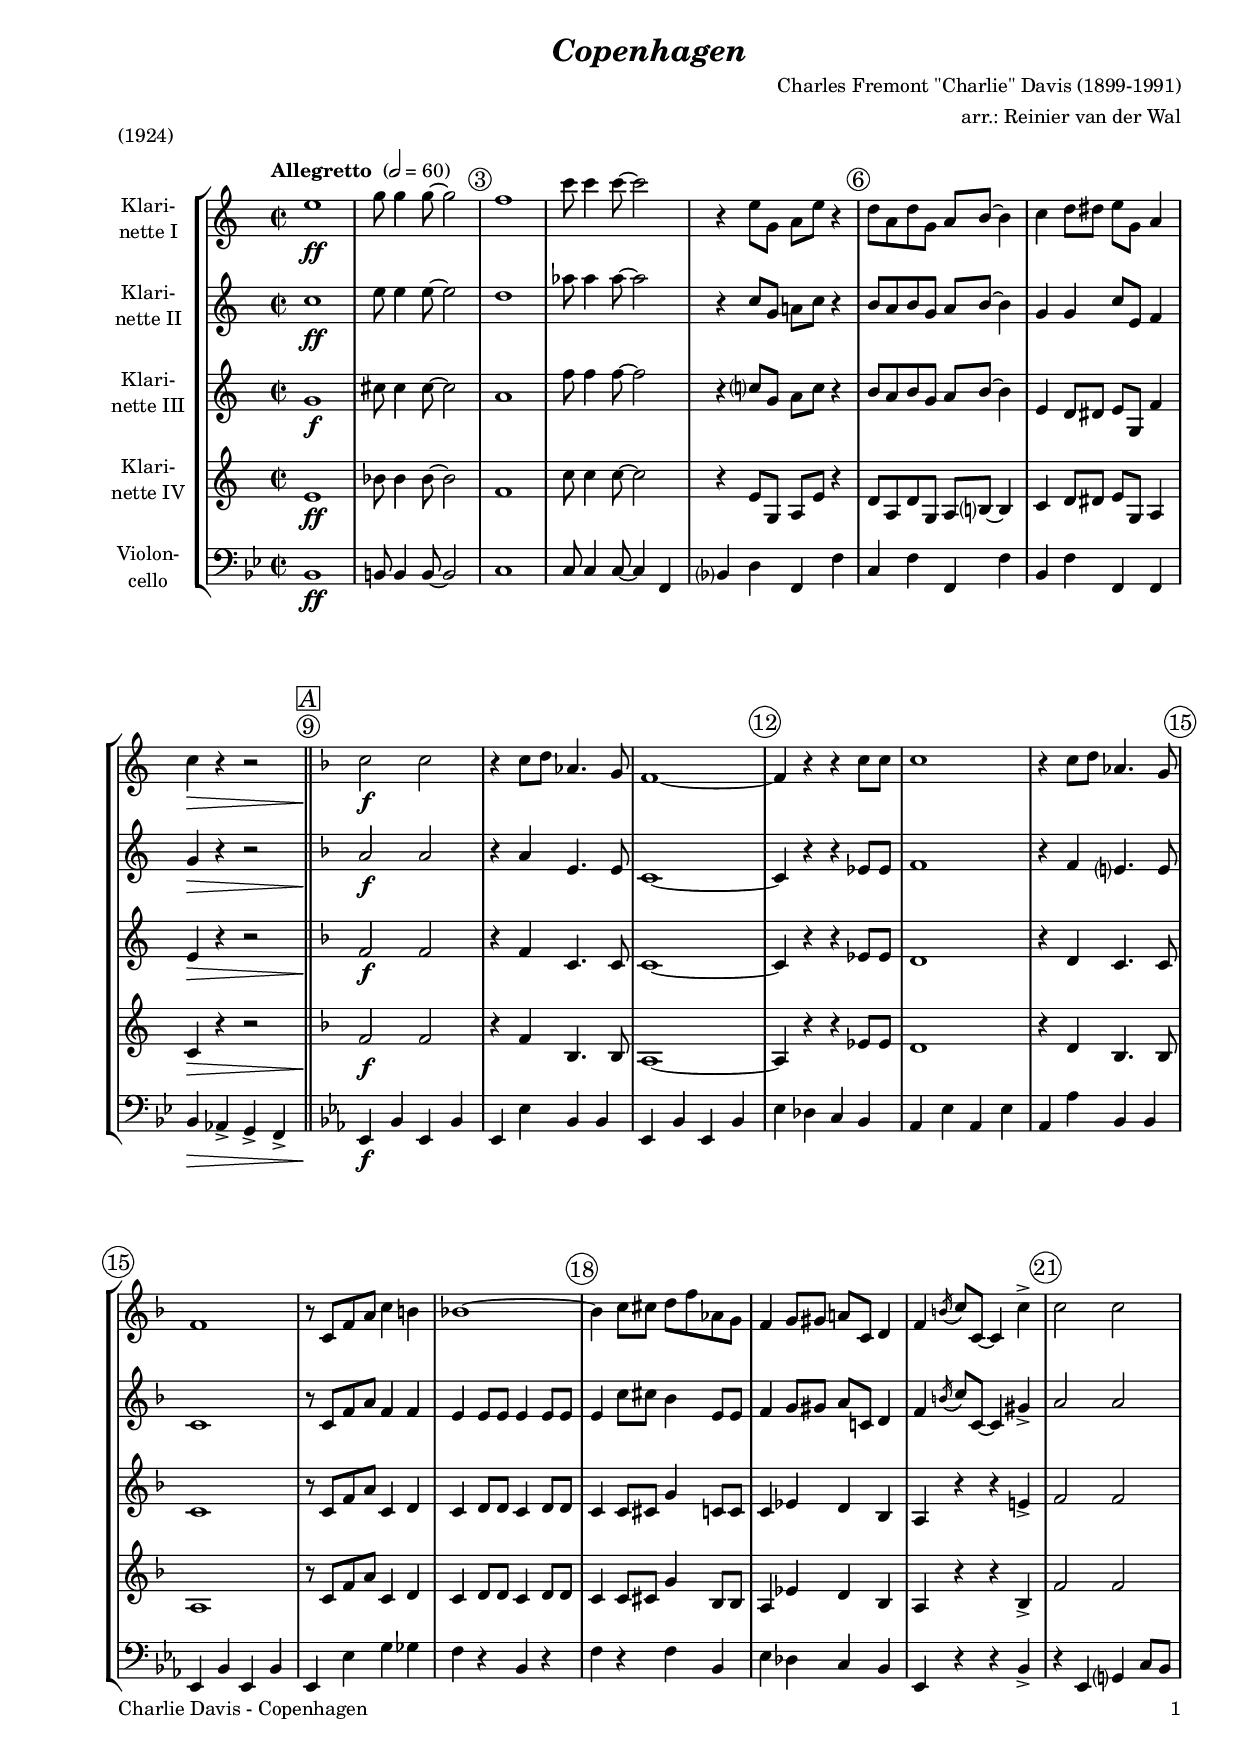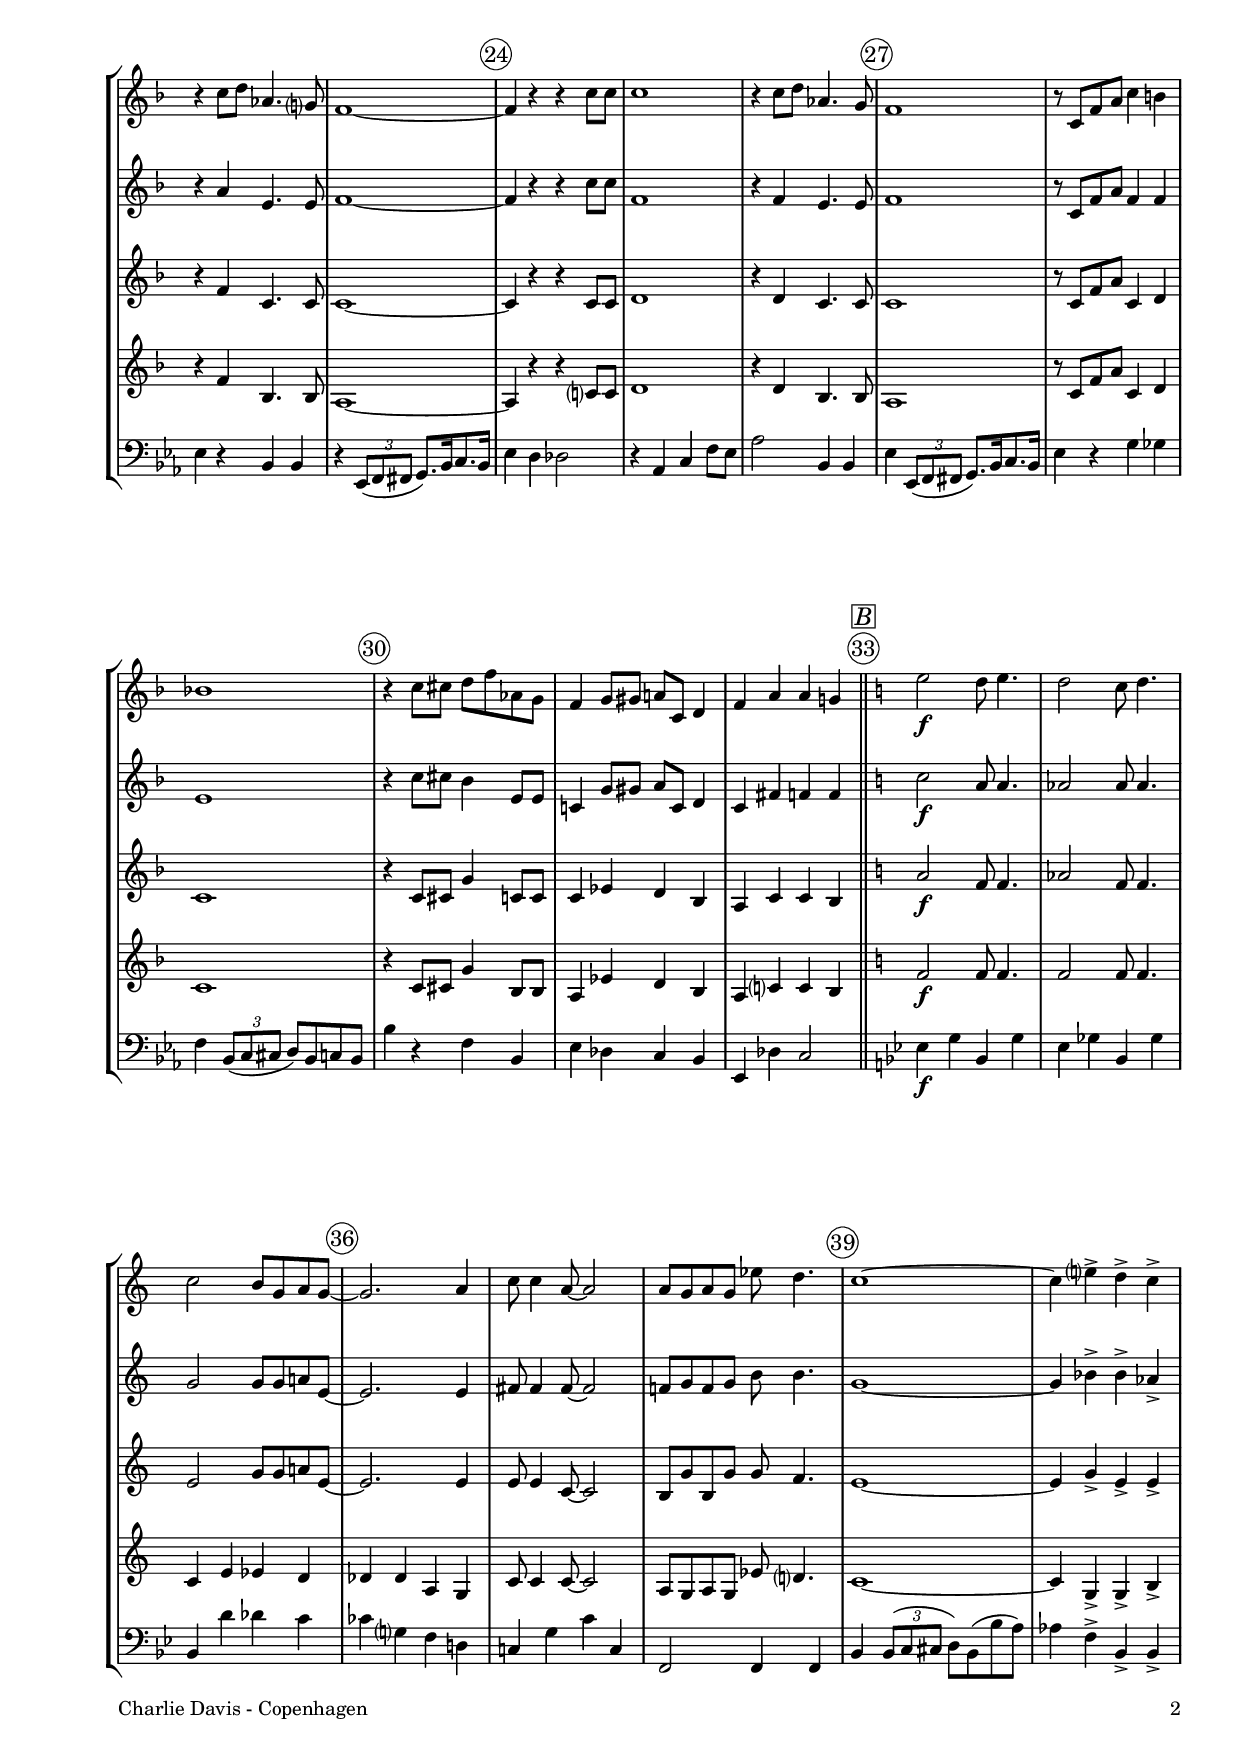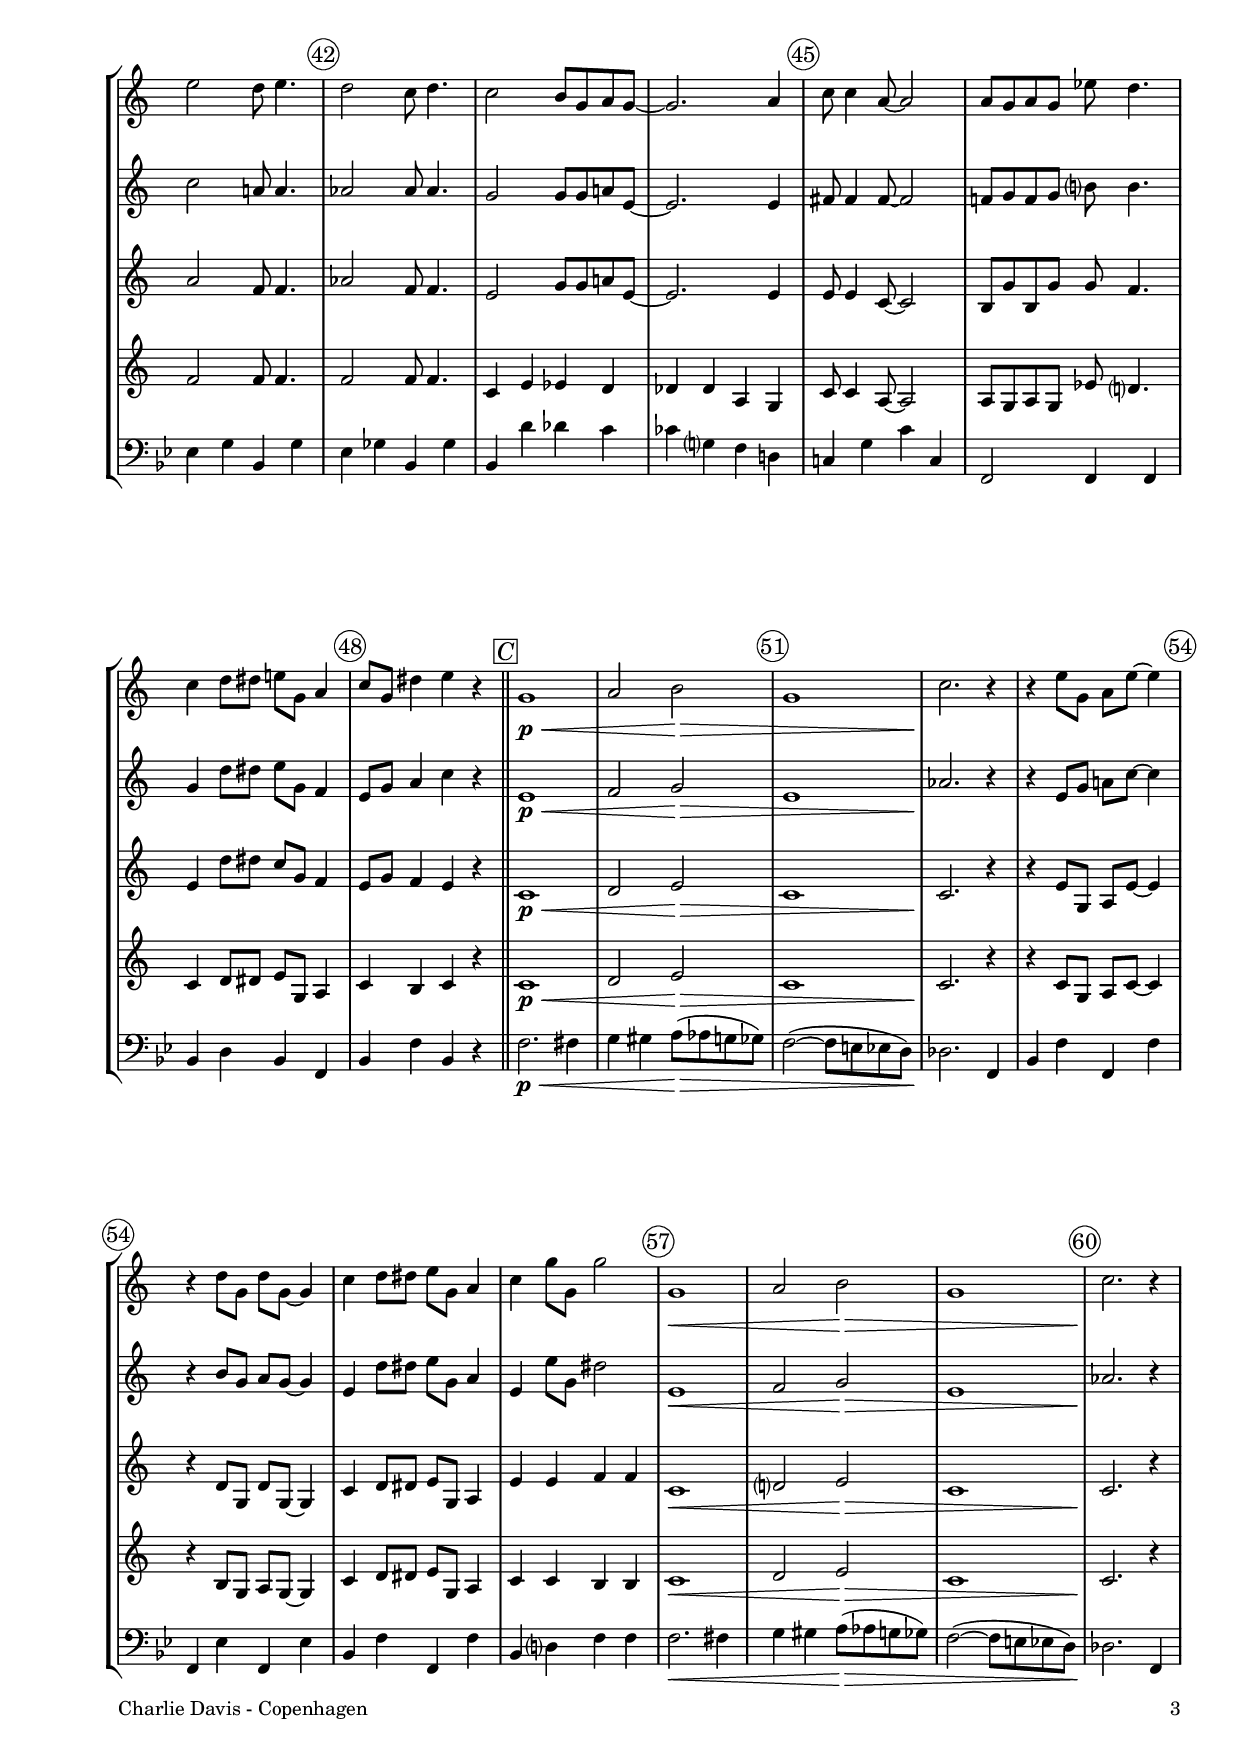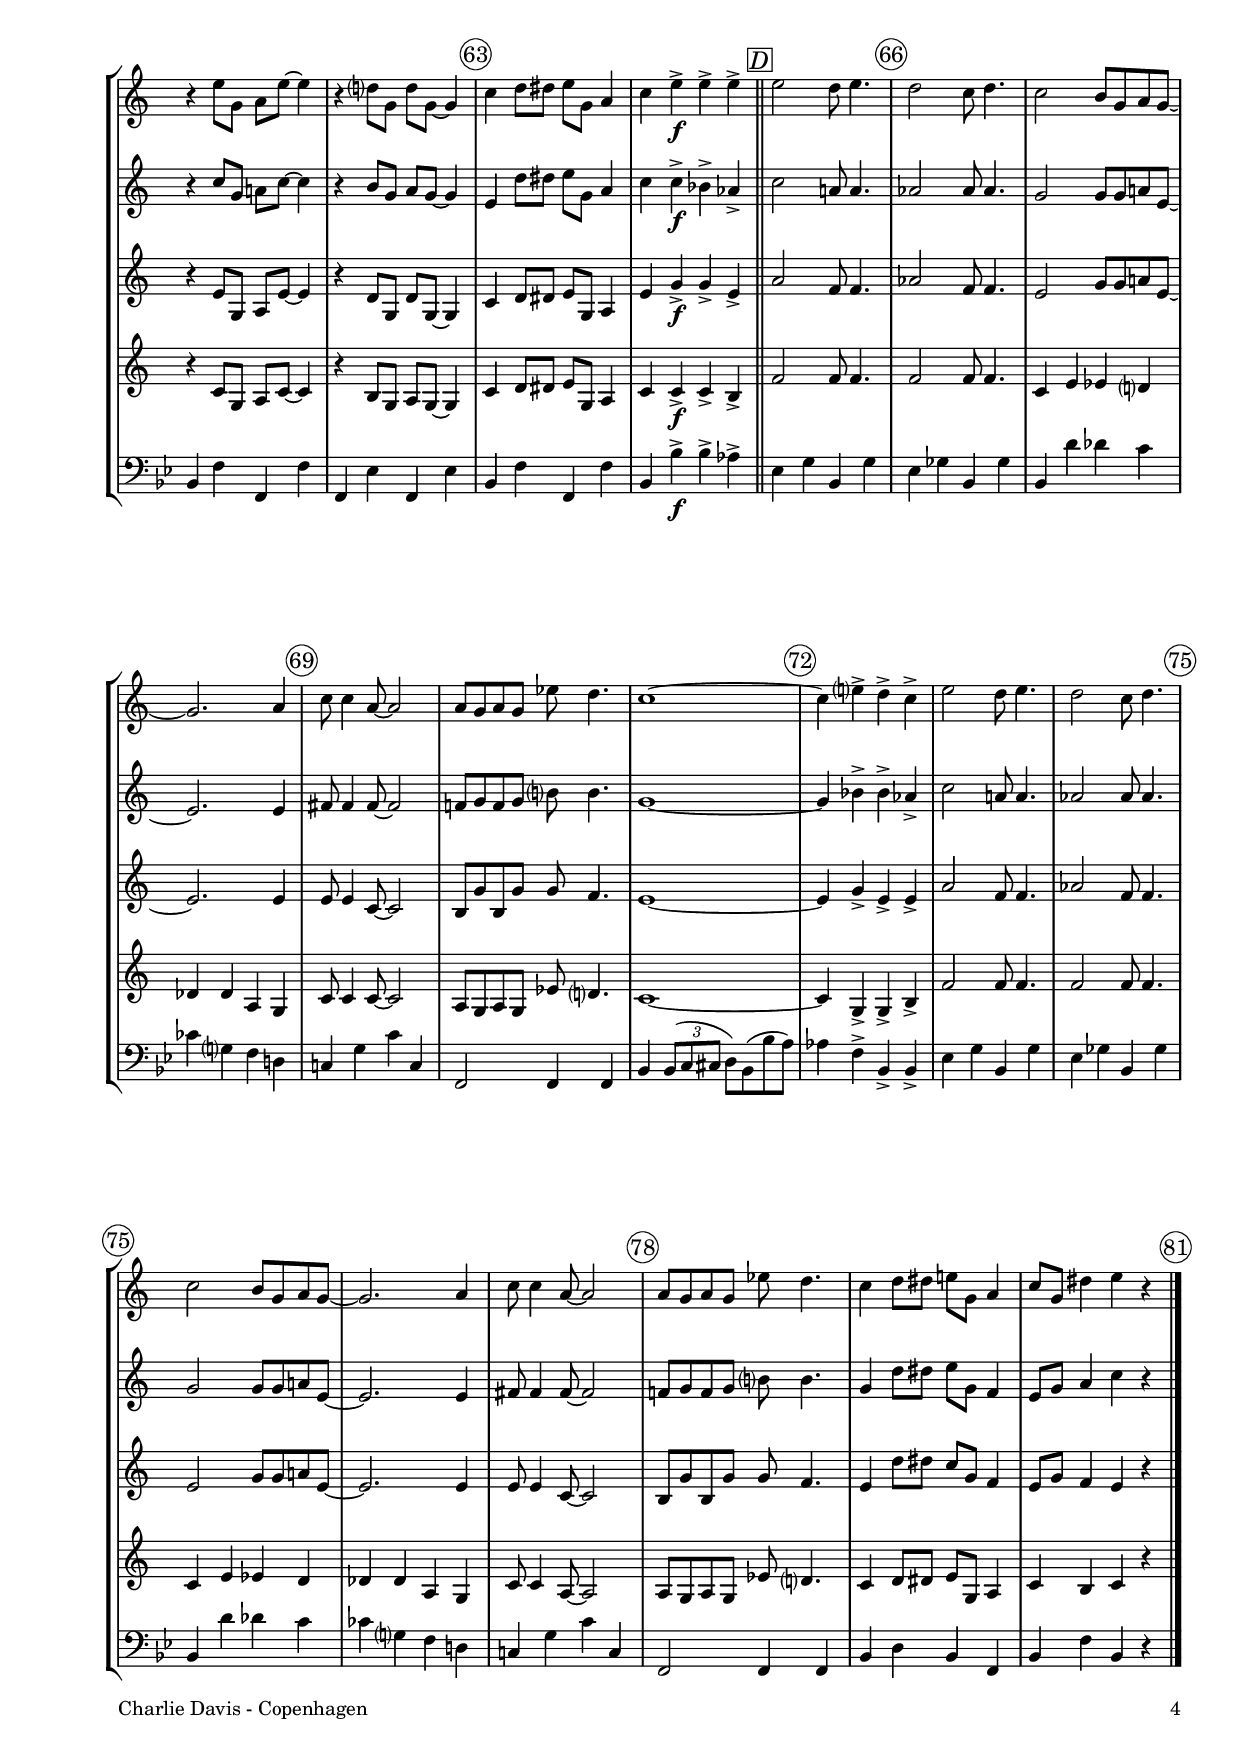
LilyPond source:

\version "2.18.2"
\include "deutsch.ly"
  
#(set-global-staff-size 17)

\header {
  title       = \markup \italic "Copenhagen"
  composer    = "Charles Fremont \"Charlie\" Davis (1899-1991)"
  arranger    = "arr.: Reinier van der Wal"
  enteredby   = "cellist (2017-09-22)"
  piece       = "(1924)"
}

voiceconsts = {
  \key c \major
  \time 2/2
  \clef "treble"
  %\numericTimeSignature
  \compressFullBarRests
  % Print a bar number every third measure
  \override Score.BarNumber.break-visibility = ##(#t #t #t)
  \set Score.barNumberVisibility = #(every-nth-bar-number-visible 3)
  % Draw a circle round the following bar number(s)
  \override Score.BarNumber.stencil
    = #(make-stencil-circler 0.1 0.25 ly:text-interface::print)
  % Increase the size of the bar number by 25%
  \override Score.BarNumber.font-size = #1.25
  % Center-align bar numbers
  \override Score.BarNumber.self-alignment-X = #CENTER
  \tempo "Allegretto " 2=60
}

boxa = { \bar "||" \mark \markup \box \italic "A" \key f \major }
boxb = { \bar "||" \mark \markup \box \italic "B" \key c \major }
boxc = { \bar "||" \mark \markup \box \italic "C" }
boxd = { \bar "||" \mark \markup \box \italic "D" }

mifl = "flute"
micl = "clarinet"
miba = "cello"

va = \relative c'' {
  \voiceconsts

  e1\ff
  g8 g4 g8~ g2
  f1
  c'8 c4 c8~ c2
  r4 e,8 g, a e' r4
  d8 a d g, a h~ h4
  c d8 dis e g, a4

  c\> r r2 \boxa
  c\!\f c
  r4 c8 d as4. g8
  f1~
  f4 r r c'8 c
  c1
  r4 c8 d as4. g8
  f1
  r8 c f a c4 h

  b!1~
  b4 c8 cis d f as, g
  f4 g8 gis a! c, d4
  f \acciaccatura h16 c8 c,~ c4 c'->
  c2 c
  r4 c8 d as4. g?8
  f1~
  f4 r r c'8 c

  c1
  r4 c8 d as4. g8
  f1
  r8 c f a c4 h
  b!1
  r4 c8 cis d f as, g
  f4 g8 gis a! c, d4

  f a a g! \boxb
  e'2\f d8 e4.
  d2 c8 d4.
  c2 h8 g a g~
  g2. a4
  c8 c4 a8~ a2
  a8 g a g es' d4.
  c1~

  c4 e?-> d-> c->
  e2 d8 e4.
  d2 c8 d4.
  c2 h8 g a g~
  g2. a4
  c8 c4 a8~ a2
  a8 g a g es' d4.
  c4 d8 dis e! g, a4

  c8 g dis'4 e r \boxc
  g,1\p\<
  a2 h\!\>
  g1
  c2.\! r4
  r e8 g, a e'~ e4
  r d8 g, d' g,~ g4
  c d8 dis e g, a4
  c g'8 g, g'2
  g,1\<

  a2 h\!\>
  g1
  c2.\! r4
  r e8 g, a e'~ e4
  r d?8 g, d' g,~ g4
  c d8 dis e g, a4
  c e->\f e-> e-> \boxd
  
  e2 d8 e4.
  d2 c8 d4.
  c2 h8 g a g~
  g2. a4
  c8 c4 a8~ a2
  a8 g a g es' d4.
  c1~

  c4 e?-> d-> c->
  e2 d8 e4.
  d2 c8 d4.
  c2 h8 g a g~
  g2. a4
  c8 c4 a8~ a2
  a8 g a g es' d4.
  c4 d8 dis e! g, a4

  c8 g dis'4 e r \bar "|."
}

vb = \relative c'' {
  \voiceconsts

  c1\ff
  e8 e4 e8~ e2
  d1
  as'8 as4 as8~ as2
  r4 c,8 g a! c r4
  h8 a h g a h~ h4
  g g c8 e, f4

  g\> r r2 \boxa
  a\f a
  r4 a e4. e8
  c1~
  c4 r r es8 es
  f1
  r4 f e?4. e8
  c1
  r8 c f a f4 f

  e e8 e e4 e8 e
  e4 c'8 cis b4 e,8 e
  f4 g8 gis a c,! d4
  f \acciaccatura h16 c8 c,~ c4 gis'->
  a2 a
  r4 a e4. e8
  f1~

  f4 r r c'8 c
  f,1
  r4 f e4. e8
  f1
  r8 c f a f4 f
  e1
  r4 c'8 cis b4 e,8 e
  c!4 g'8 gis a c, d4

  c fis f f \boxb
  c'2\f a8 a4.
  as2 as8 as4.
  g2 g8 g a! e~
  e2. e4
  fis8 fis4 fis8~ fis2
  f!8 g f g h h4.
  g1~

  g4 b-> b-> as->
  c2 a!8 a4.
  as2 as8 as4.
  g2 g8 g a! e~
  e2. e4
  fis8 fis4 fis8~ fis2
  f!8 g f g h? h4.

  g4 d'8 dis e g, f4
  e8 g a4 c r \boxc
  e,1\p\<
  f2 g\!\>
  e1
  as2.\! r4
  r e8 g a! c~ c4
  r h8 g a g~ g4

  e d'8 dis e g, a4
  e e'8 g, dis'2
  e,1\<
  f2 g\!\>
  e1
  as2.\! r4
  r c8 g a! c~ c4
  r h8 g a g~ g4

  e d'8 dis e g, a4
  c c->\f b-> as-> \boxd
  c2 a!8 a4.
  as2 as8 as4.
  g2 g8 g a! e~
  e2. e4
  fis8 fis4 fis8~ fis2
  f!8 g f g h? h4.
  g1~

  g4 b-> b-> as->
  c2 a!8 a4.
  as2 as8 as4.
  g2 g8 g a! e~
  e2. e4
  fis8 fis4 fis8~ fis2
  f!8 g f g h? h4.

  g4 d'8 dis e g, f4
  e8 g a4 c r \bar "|."
}

vc = \relative c'' {
  \voiceconsts

  g1\f
  cis8 cis4 cis8~ cis2
  a1
  f'8 f4 f8~ f2
  r4 c?8 g a c r4
  h8 a h g a h~ h4
  e, d8 dis e g, f'4

  e\> r r2 \boxa
  f\!\f f
  r4 f c4. c8
  c1~
  c4 r r es8 es
  d1
  r4 d c4. c8
  c1
  r8 c f a c,4 d

  c d8 d c4 d8 d
  c4 c8 cis g'4 c,8 c
  c4 es d b
  a r r e'!->
  f2 f
  r4 f c4. c8
  c1~

  c4 r r c8 c
  d1
  r4 d c4. c8
  c1
  r8 c f a c,4 d
  c1
  r4 c8 cis g'4 c,8 c
  c4 es d b

  a c c b \boxb
  a'2\f f8 f4.
  as2 f8 f4.
  e2 g8 g a! e~
  e2. e4
  e8 e4 c8~ c2
  h8 g' h, g' g f4.
  e1~

  e4 g-> e-> e->
  a2  f8 f4.
  as2 f8 f4.
  e2 g8 g a! e~
  e2. e4
  e8 e4 c8~ c2
  h8 g' h, g' g f4.

  e4 d'8 dis c g f4
  e8 g f4 e r \boxc
  c1\p\<
  d2 e\!\>
  c1
  c2.\! r4
  r e8 g, a e'~ e4
  r d8 g, d' g,~ g4

  c d8 dis e g, a4
  e' e f f
  c1\<
  d?2 e\!\>
  c1
  c2.\! r4
  r e8 g, a e'~ e4
  r d8 g, d' g, ~g4

  c d8 dis e g, a4
  e' g->\f g-> e-> \boxd
  a2 f8 f4.
  as2 f8 f4.
  e2 g8 g a! e~
  e2. e4
  e8 e4 c8~ c2
  h8 g' h, g' g f4.
  e1~

  e4 g-> e-> e->
  a2  f8 f4.
  as2 f8 f4.
  e2 g8 g a! e~
  e2. e4
  e8 e4 c8~ c2
  h8 g' h, g' g f4.

  e4 d'8 dis c g f4
  e8 g f4 e r \bar "|."
}

vd = \relative c' {
  \voiceconsts

  e1\ff
  b'8 b4 b8~ b2
  f1
  c'8 c4 c8~ c2
  r4 e,8 g, a e' r4
  d8 a d g, a h?~ h4
  c d8 dis e g, a4

  c\> r r2 \boxa
  f\!\f f
  r4 f b,4. b8
  a1~
  a4 r r es'8 es
  d1
  r4 d b4. b8
  a1
  r8 c f a c,4 d

  c4 d8 d c4 d8 d
  c4 c8 cis g'4 b,8 b
  a4 es' d b
  a r r b->
  f'2 f
  r4 f b,4. b8
  a1~

  a4 r r c?8 c
  d1
  r4 d b4. b8
  a1
  r8 c f a c,4 d
  c1
  r4 c8 cis g'4 b,8 b
  a4 es' d b

  a c? c b \boxb
  f'2\f f8 f4.
  f2 f8 f4.
  c4 e es d
  des des a g
  c8 c4 c8~ c2

  a8 g a g es' d?4.
  c1~
  c4 g-> g-> h->
  f'2 f8 f4.
  f2 f8 f4.
  c4 e es d
  des des a g

  c8 c4 a8~ a2
  a8 g a g es' d?4.
  c4 d8 dis e g, a4
  c h c r \boxc
  c1\p\<
  d2 e\!\>
  c1
  c2.\! r4

  r4 c8 g a c~ c4
  r h8 g a g~ g4
  c d8 dis e g, a4
  c c h h
  c1\<
  d2 e\!\>
  c1
  c2.\! r4

  r c8 g a c~ c4
  r h8 g a g~ g4
  c d8 dis e g, a4
  c c->\f c-> h-> \boxd
  f'2 f8 f4.
  f2 f8 f4.
  c4 e es d?
  des des a g
  c8 c4 c8~ c2

  a8 g a g es' d?4.
  c1~
  c4 g-> g-> h->
  f'2 f8 f4.
  f2 f8 f4.
  c4 e es d
  des des a g

  c8 c4 a8~ a2
  a8 g a g es' d?4.
  c4 d8 dis e g, a4
  c h c r \bar "|."
}

ve = \relative c {
  \voiceconsts
  \clef "bass"

  c1\ff
  cis8 cis4 cis8~ cis2
  d1
  d8 d4 d8~ d4 g,
  c? e g, g'
  d g g, g'
  c, g' g, g

  c\> b-> a-> g-> \boxa
  f\!\f c' f, c'
  f, f' c c
  f, c' f, c'
  f es d c
  b f' b, f'
  b, b' c, c

  f, c' f, c'
  f, f' a as
  g r c, r
  g' r g c,
  f es d c
  f, r r c'->
  r f, a? d8 c
  f4 r c c

  r \tuplet 3/2 4 { f,8( g gis } a8.) c16 d8. c16
  f4 e es2
  r4 b d g8 f
  b2 c,4 c
  f4 \tuplet 3/2 4 { f,8( g gis } a8.) c16 d8. c16
  f4 r a as

  g4 \tuplet 3/2 4 { c,8( d dis } e) c d c
  c'4 r g c,
  f es d c
  f, es' d2 \boxb
  f4\f a c, a'
  f as c, as'
  c, e' es d

  des a? g e!
  d! a' d d,
  g,2 g4 g
  c \tuplet 3/2 4 { c8( d dis } e) c( c' h)
  b4 g-> c,-> c->
  f a c, a'
  f as c, as'

  c, e' es d
  des a? g e!
  d! a' d d,
  g,2 g4 g
  c e c g
  c g' c, r \boxc
  g'2.\p\< gis4
  a ais h8(\!\> b a as)

  g2(~ g8 fis f e)
  es2.\! g,4
  c g' g, g'
  g, f' g, f'
  c g' g, g'
  c, e? g g
  g2.\< gis4
  a ais h8(\!\> b a as)

  g2(~ g8 fis f e)
  es2.\! g,4
  c g' g, g'
  g, f' g, f'
  c g' g, g'
  c, c'->\f c-> b-> \boxd  
  f4 a c, a'
  f as c, as'
  c, e' es d

  des a? g e!
  d! a' d d,
  g,2 g4 g
  c \tuplet 3/2 4 { c8( d dis } e) c( c' h)
  b4 g-> c,-> c->
  f a c, a'
  f as c, as'

  c, e' es d
  des a? g e!
  d! a' d d,
  g,2 g4 g
  c e c g
  c g' c, r \bar "|."
}


music = \new StaffGroup <<
      \new Staff {
	\set Staff.midiInstrument = \micl
	\set Staff.instrumentName = \markup \center-column { "Klari-" "nette I" }
	\transpose c c { \va }
      }

      \new Staff {
	\set Staff.midiInstrument = \micl
	\set Staff.instrumentName = \markup \center-column { "Klari-" "nette II" }
	\transpose c c { \vb }
      }

      \new Staff {
	\set Staff.midiInstrument = \micl
	\set Staff.instrumentName = \markup \center-column { "Klari-" "nette III" }
	\transpose c c { \vc }
      }

      \new Staff {
	\set Staff.midiInstrument = \micl
	\set Staff.instrumentName = \markup \center-column { "Klari-" "nette IV" }
	\transpose c c { \vd }
      }

      \new Staff {
	\set Staff.midiInstrument = \miba
	\set Staff.instrumentName = \markup \center-column { "Violon-" "cello" }
	\transpose c b, { \ve }
      }
>>

\book {
  \paper {
    left-margin = 2\cm
    print-page-number = ##t
    print-first-page-number = ##t
    oddHeaderMarkup = \markup \null
    evenHeaderMarkup = \markup \null
    oddFooterMarkup = \markup {
      \fill-line {
        \on-the-fly #print-page-number-check-first
        "Charlie Davis - Copenhagen" \fromproperty #'page:page-number-string
      }
    }
    evenFooterMarkup = \oddFooterMarkup
  } \score {
    \music
    \layout {}
  }

  \score {
    \unfoldRepeats \music

    \midi {
      \context {
        \Score
      }
    }
  }
}
